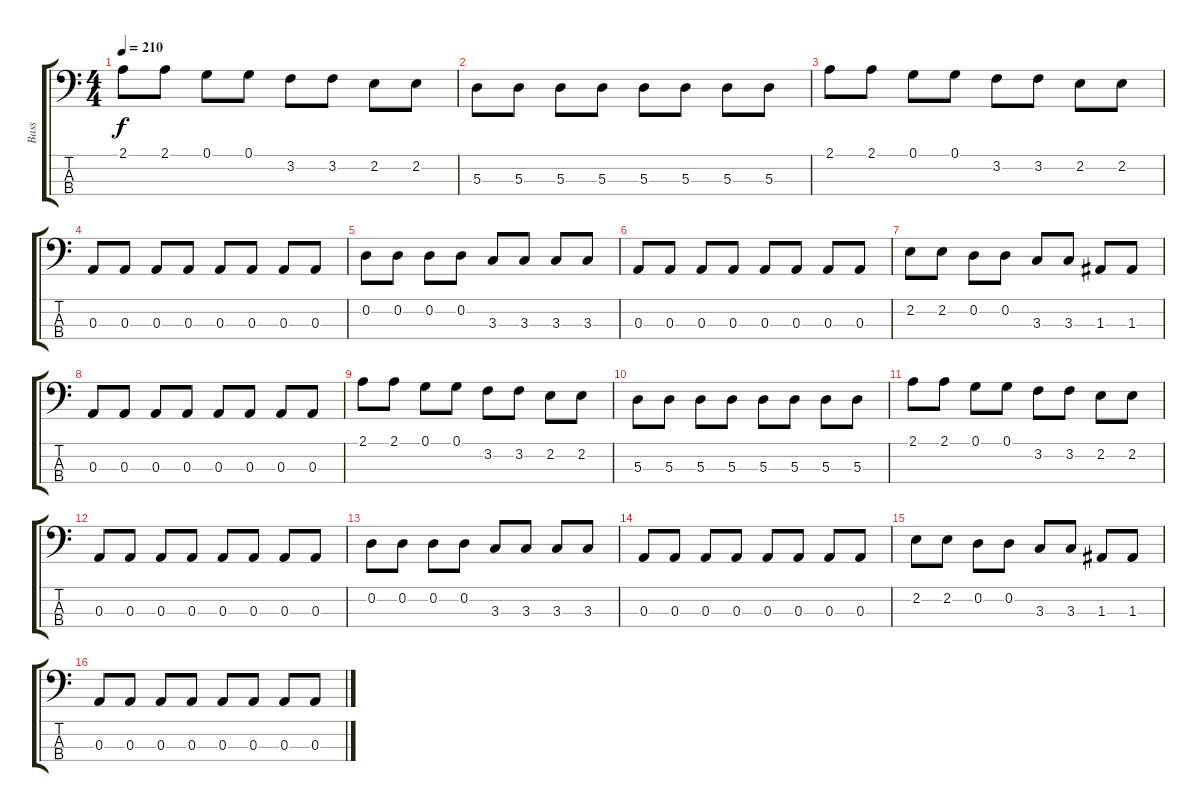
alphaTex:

\track ("Bass" "Bass") {instrument electricbassfinger}
\staff {score tabs}
\tuning (G2 D2 A1 E1) {hide}
\ts (4 4)
\tempo 210
\clef f4
\ks c
2.1.8{dy f} 2.1.8 0.1.8 0.1.8 3.2.8 3.2.8 2.2.8 2.2.8 |
5.3.8 5.3.8 5.3.8 5.3.8 5.3.8 5.3.8 5.3.8 5.3.8 |
2.1.8 2.1.8 0.1.8 0.1.8 3.2.8 3.2.8 2.2.8 2.2.8 |
0.3.8 0.3.8 0.3.8 0.3.8 0.3.8 0.3.8 0.3.8 0.3.8 |
0.2.8 0.2.8 0.2.8 0.2.8 3.3.8 3.3.8 3.3.8 3.3.8 |
0.3.8 0.3.8 0.3.8 0.3.8 0.3.8 0.3.8 0.3.8 0.3.8 |
2.2.8 2.2.8 0.2.8 0.2.8 3.3.8 3.3.8 1.3.8 1.3.8 |
0.3.8 0.3.8 0.3.8 0.3.8 0.3.8 0.3.8 0.3.8 0.3.8 |
2.1.8 2.1.8 0.1.8 0.1.8 3.2.8 3.2.8 2.2.8 2.2.8 |
5.3.8 5.3.8 5.3.8 5.3.8 5.3.8 5.3.8 5.3.8 5.3.8 |
2.1.8 2.1.8 0.1.8 0.1.8 3.2.8 3.2.8 2.2.8 2.2.8 |
0.3.8 0.3.8 0.3.8 0.3.8 0.3.8 0.3.8 0.3.8 0.3.8 |
0.2.8 0.2.8 0.2.8 0.2.8 3.3.8 3.3.8 3.3.8 3.3.8 |
0.3.8 0.3.8 0.3.8 0.3.8 0.3.8 0.3.8 0.3.8 0.3.8 |
2.2.8 2.2.8 0.2.8 0.2.8 3.3.8 3.3.8 1.3.8 1.3.8 |
0.3.8 0.3.8 0.3.8 0.3.8 0.3.8 0.3.8 0.3.8 0.3.8
